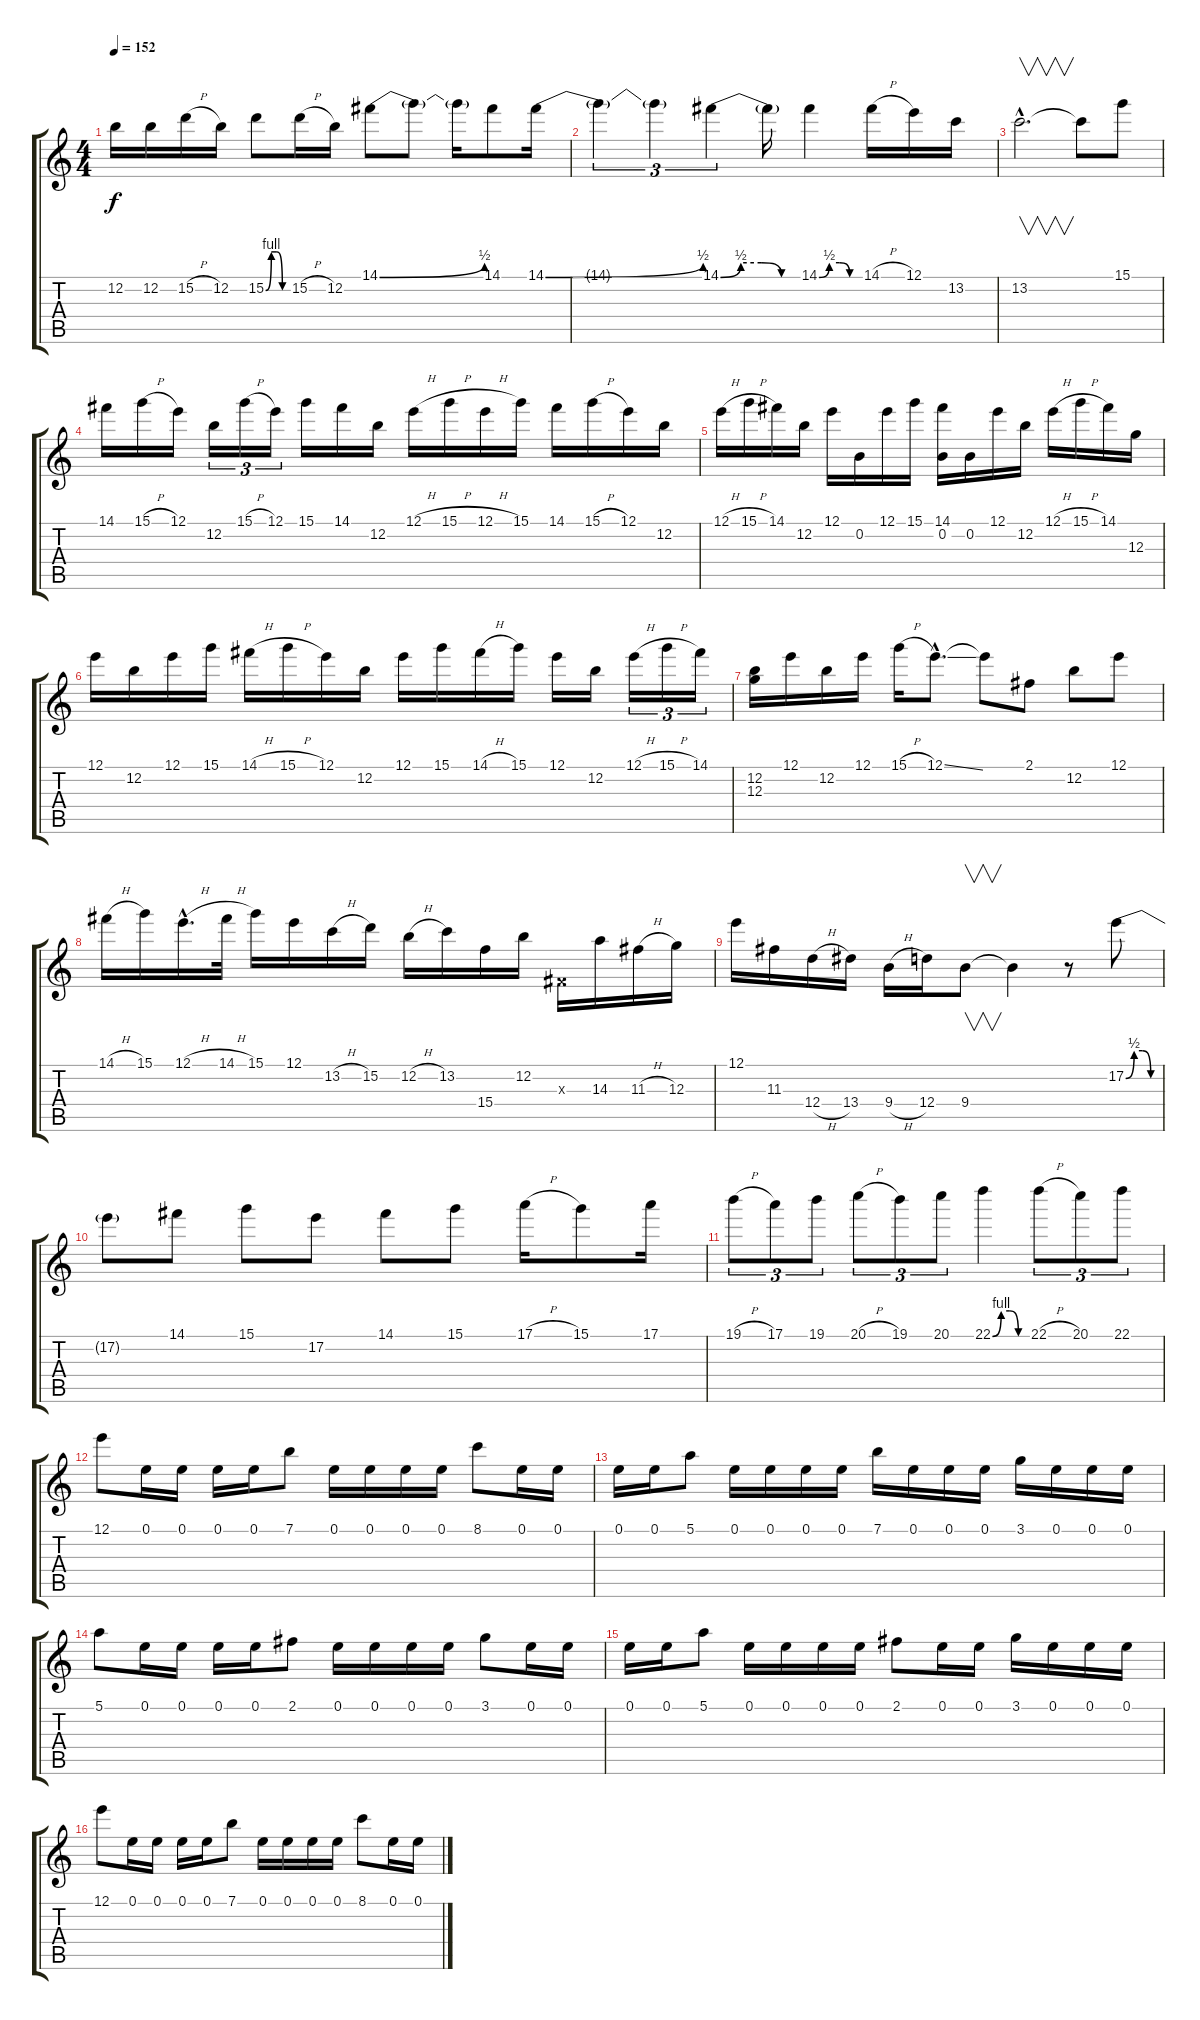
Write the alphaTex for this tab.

\track "" {instrument overdrivenguitar}
\staff {score tabs}
\tuning (E4 B3 G3 D3 A2 E2) {hide}
\ts (4 4)
\tempo 152
\clef g2
\ks c
12.2.16{dy f} 12.2.16 15.2{h}.16 12.2.16 15.2{be (custom 0 0 15 4 30 4 45 0 60 0)}.8 15.2{h}.16 12.2.16 14.1{be (bend 0 0 60 2)}.8 14.1{t}.8 14.1{t}.16 14.1.8 14.1{be (bend 0 0 60 2)}.16 |
14.1{t}.4{tu (3 2)} 14.1{t}.4{tu (3 2)} 14.1{be (custom 0 0 15 2 30 2 45 0 60 0)}.4{tu (3 2)} 14.1{t}.16 14.1{be (custom 0 0 15 2 30 2 45 0 60 0)}.4 14.1{h}.16 12.1.16 13.2.16 |
13.2{hac}.2{v d} 13.2{t}.8 15.1.8 |
14.1.16 15.1{h}.16 12.1.16 12.2.16{tu (3 2)} 15.1{h}.16{tu (3 2)} 12.1.16{tu (3 2)} 15.1.16 14.1.16 12.2.16 12.1{h}.16 15.1{h}.16 12.1{h}.16 15.1.16 14.1.16 15.1{h}.16 12.1.16 12.2.16 |
12.1{h}.16 15.1{h}.16 14.1.16 12.2.16 12.1.16 0.2.16 12.1.16 15.1.16 (14.1 0.2).16 0.2.16 12.1.16 12.2.16 12.1{h}.16 15.1{h}.16 14.1.16 12.3.16 |
12.1.16 12.2.16 12.1.16 15.1.16 14.1{h}.16 15.1{h}.16 12.1.16 12.2.16 12.1.16 15.1.16 14.1{h}.16 15.1.16 12.1.16 12.2.16 12.1{h}.16{tu (3 2)} 15.1{h}.16{tu (3 2)} 14.1.16{tu (3 2)} |
(12.2 12.3).16 12.1.16 12.2.16 12.1.16 15.1{h}.16 12.1{ss hac}.8{d} 12.1{t}.8 2.1.8 12.2.8 12.1.8 |
14.1{h}.16 15.1.16 12.1{h hac}.16{d} 14.1{h}.32 15.1.16 12.1.16 13.2{h}.16 15.2.16 12.2{h}.16 13.2.16 15.4.16 12.2.16 -1.3{x}.16 14.3.16 11.3{h}.16 12.3.16 |
12.1.16 11.3.16 12.4{h}.16 13.4.16 9.4{h}.16 12.4.16 9.4.8{v} 9.4{t}.4 r.8 17.2{be (custom 0 0 15 2 30 2 45 0 60 0)}.8 |
17.2{t}.8 14.1.8 15.1.8 17.2.8 14.1.8 15.1.8 17.1{h}.16 15.1.8 17.1.16 |
19.1{h}.8{tu (3 2)} 17.1.8{tu (3 2)} 19.1.8{tu (3 2)} 20.1{h}.8{tu (3 2)} 19.1.8{tu (3 2)} 20.1.8{tu (3 2)} 22.1{be (custom 0 0 15 4 30 4 45 0 60 0)}.4 22.1{h}.8{tu (3 2)} 20.1.8{tu (3 2)} 22.1.8{tu (3 2)} |
12.1.8 0.1.16 0.1.16 0.1.16 0.1.16 7.1.8 0.1.16 0.1.16 0.1.16 0.1.16 8.1.8 0.1.16 0.1.16 |
0.1.16 0.1.16 5.1.8 0.1.16 0.1.16 0.1.16 0.1.16 7.1.16 0.1.16 0.1.16 0.1.16 3.1.16 0.1.16 0.1.16 0.1.16 |
5.1.8 0.1.16 0.1.16 0.1.16 0.1.16 2.1.8 0.1.16 0.1.16 0.1.16 0.1.16 3.1.8 0.1.16 0.1.16 |
0.1.16 0.1.16 5.1.8 0.1.16 0.1.16 0.1.16 0.1.16 2.1.8 0.1.16 0.1.16 3.1.16 0.1.16 0.1.16 0.1.16 |
12.1.8 0.1.16 0.1.16 0.1.16 0.1.16 7.1.8 0.1.16 0.1.16 0.1.16 0.1.16 8.1.8 0.1.16 0.1.16
